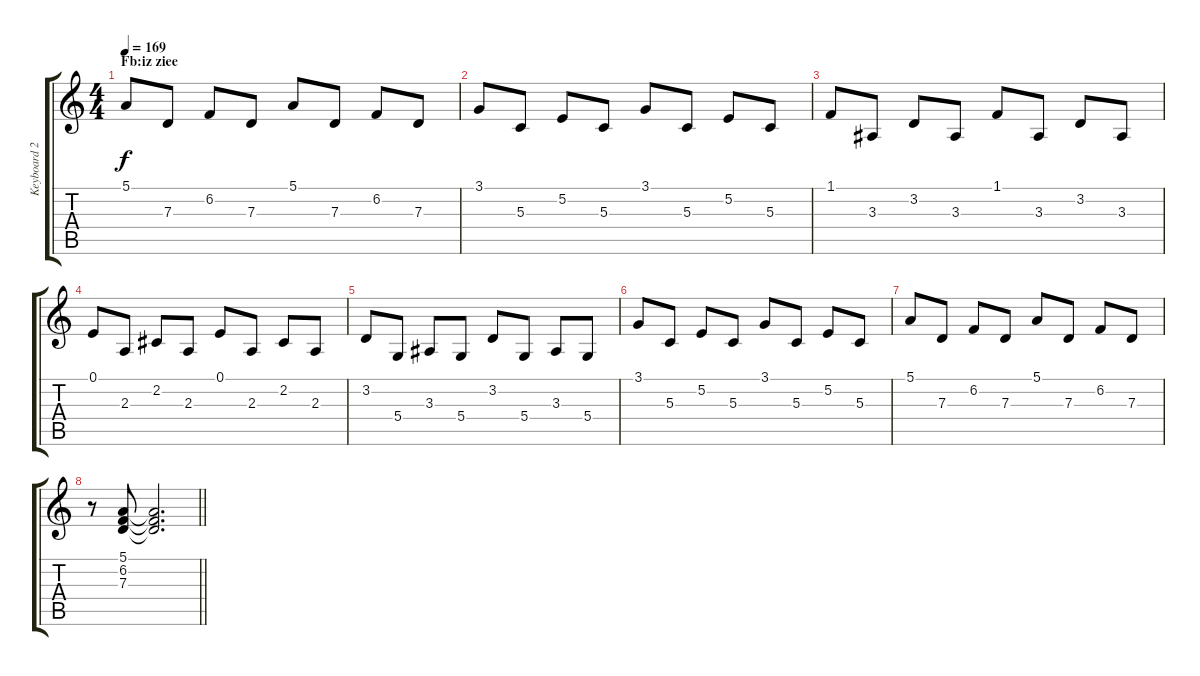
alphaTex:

\track ("Keyboard 2" "Keyboard 2") {instrument fx4atmosphere}
\staff {score tabs}
\tuning (E4 B3 G3 D3 A2 E2) {hide}
\ts (4 4)
\section ("" "Fb:iz ziee")
\tempo 169
\clef g2
\ks c
5.1.8{dy f} 7.3.8 6.2.8 7.3.8 5.1.8 7.3.8 6.2.8 7.3.8 |
3.1.8 5.3.8 5.2.8 5.3.8 3.1.8 5.3.8 5.2.8 5.3.8 |
1.1.8 3.3.8 3.2.8 3.3.8 1.1.8 3.3.8 3.2.8 3.3.8 |
0.1.8 2.3.8 2.2.8 2.3.8 0.1.8 2.3.8 2.2.8 2.3.8 |
3.2.8 5.4.8 3.3.8 5.4.8 3.2.8 5.4.8 3.3.8 5.4.8 |
3.1.8 5.3.8 5.2.8 5.3.8 3.1.8 5.3.8 5.2.8 5.3.8 |
5.1.8 7.3.8 6.2.8 7.3.8 5.1.8 7.3.8 6.2.8 7.3.8 |
\barLineRight lightlight
r.8 (5.1 6.2 7.3).8 (5.1{t} 6.2{t} 7.3{t}).2{d}
